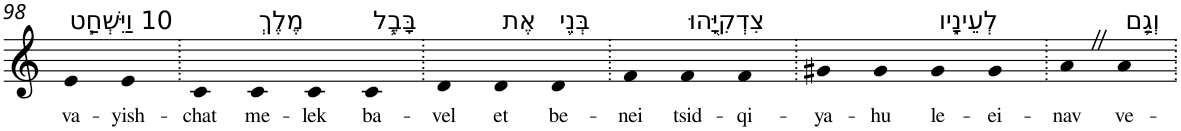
**kern	**text
*part1	*part1
*staff1	*staff1
*I"Piano	*
*I'Pno	*
!!LO:PB:g=z
*clefG2	*
*k[]	*
=98	=98
!LO:TX:a:t=10 וַיִּשְׁחַ֧ט	!
!	!LO:LY:b
4e	va-
!	!LO:LY:b
4e	-yish-
=99.	=99.
!	!LO:LY:b
4c	-chat
!LO:TX:a:t=מֶלֶךְ	!
!	!LO:LY:b
4c	me-
!	!LO:LY:b
4c	-lek
!LO:TX:a:t=בָּבֶ֛ל	!
!	!LO:LY:b
4c	ba-
=100.	=100.
!	!LO:LY:b
4d	-vel
!LO:TX:a:t=אֶת	!
!	!LO:LY:b
4d	et
!LO:TX:a:t=בְּנֵ֥י	!
!	!LO:LY:b
4d	be-
=101.	=101.
!	!LO:LY:b
4f	-nei
!LO:TX:a:t=צִדְקִיָּ֖הוּ	!
!	!LO:LY:b
4f	tsid-
!	!LO:LY:b
4f	-qi-
=102.	=102.
!	!LO:LY:b
4g#X	-ya-
!	!LO:LY:b
4g#	-hu
!LO:TX:a:t=לְעֵינָ֑יו	!
!	!LO:LY:b
4g#	le-
!	!LO:LY:b
4g#	-ei-
=103.	=103.
!	!LO:LY:b
4aZ	-nav
!LO:TX:a:t=וְגַ֛ם	!
!	!LO:LY:b
4a	ve-
=.	=.
*-	*-
